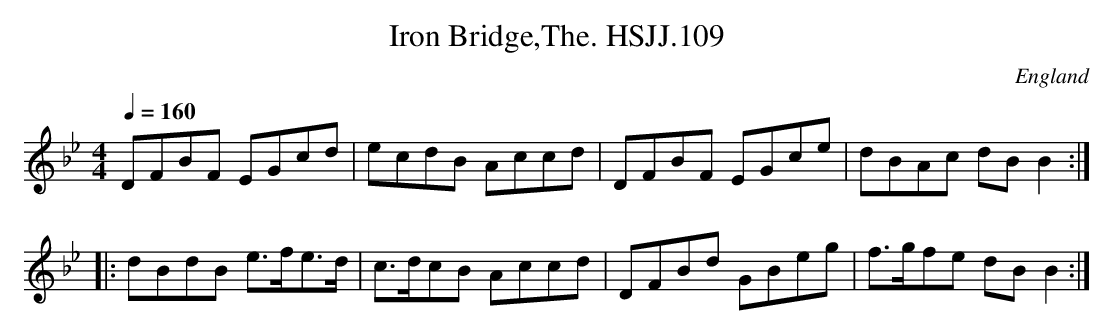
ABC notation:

X:1
T:Iron Bridge,The. HSJJ.109
L:1/8
M:4/4
O:England
Q:1/4=160
K:Bb
DFBF EGcd|ecdB Accd|DFBF EGce|dBAc dBB2:|!
|:dBdB e>fe>d|c>dcB Accd|DFBd GBeg|f>gfe dBB2:|
